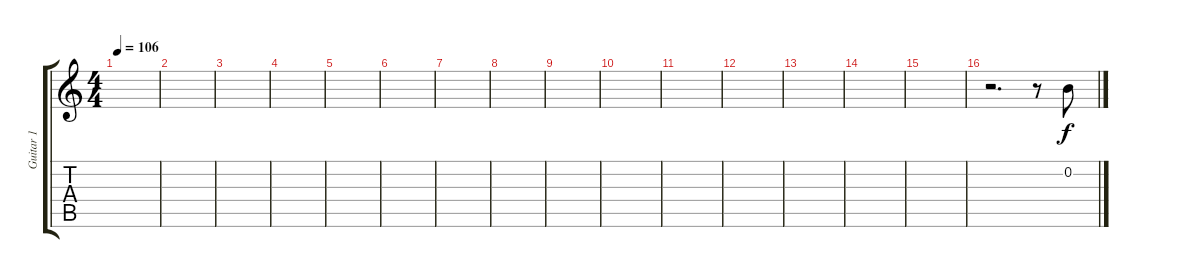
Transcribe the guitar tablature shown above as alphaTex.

\track ("Guitar 1" "Guitar 1") {instrument acousticguitarsteel}
\staff {score tabs}
\tuning (E4 B3 G3 D3 A2 E2) {hide}
\ts (4 4)
\tempo 106
\clef g2
\ks c
|
|
|
|
|
|
|
|
|
|
|
|
|
|
|
r.2{d} r.8 0.2.8
